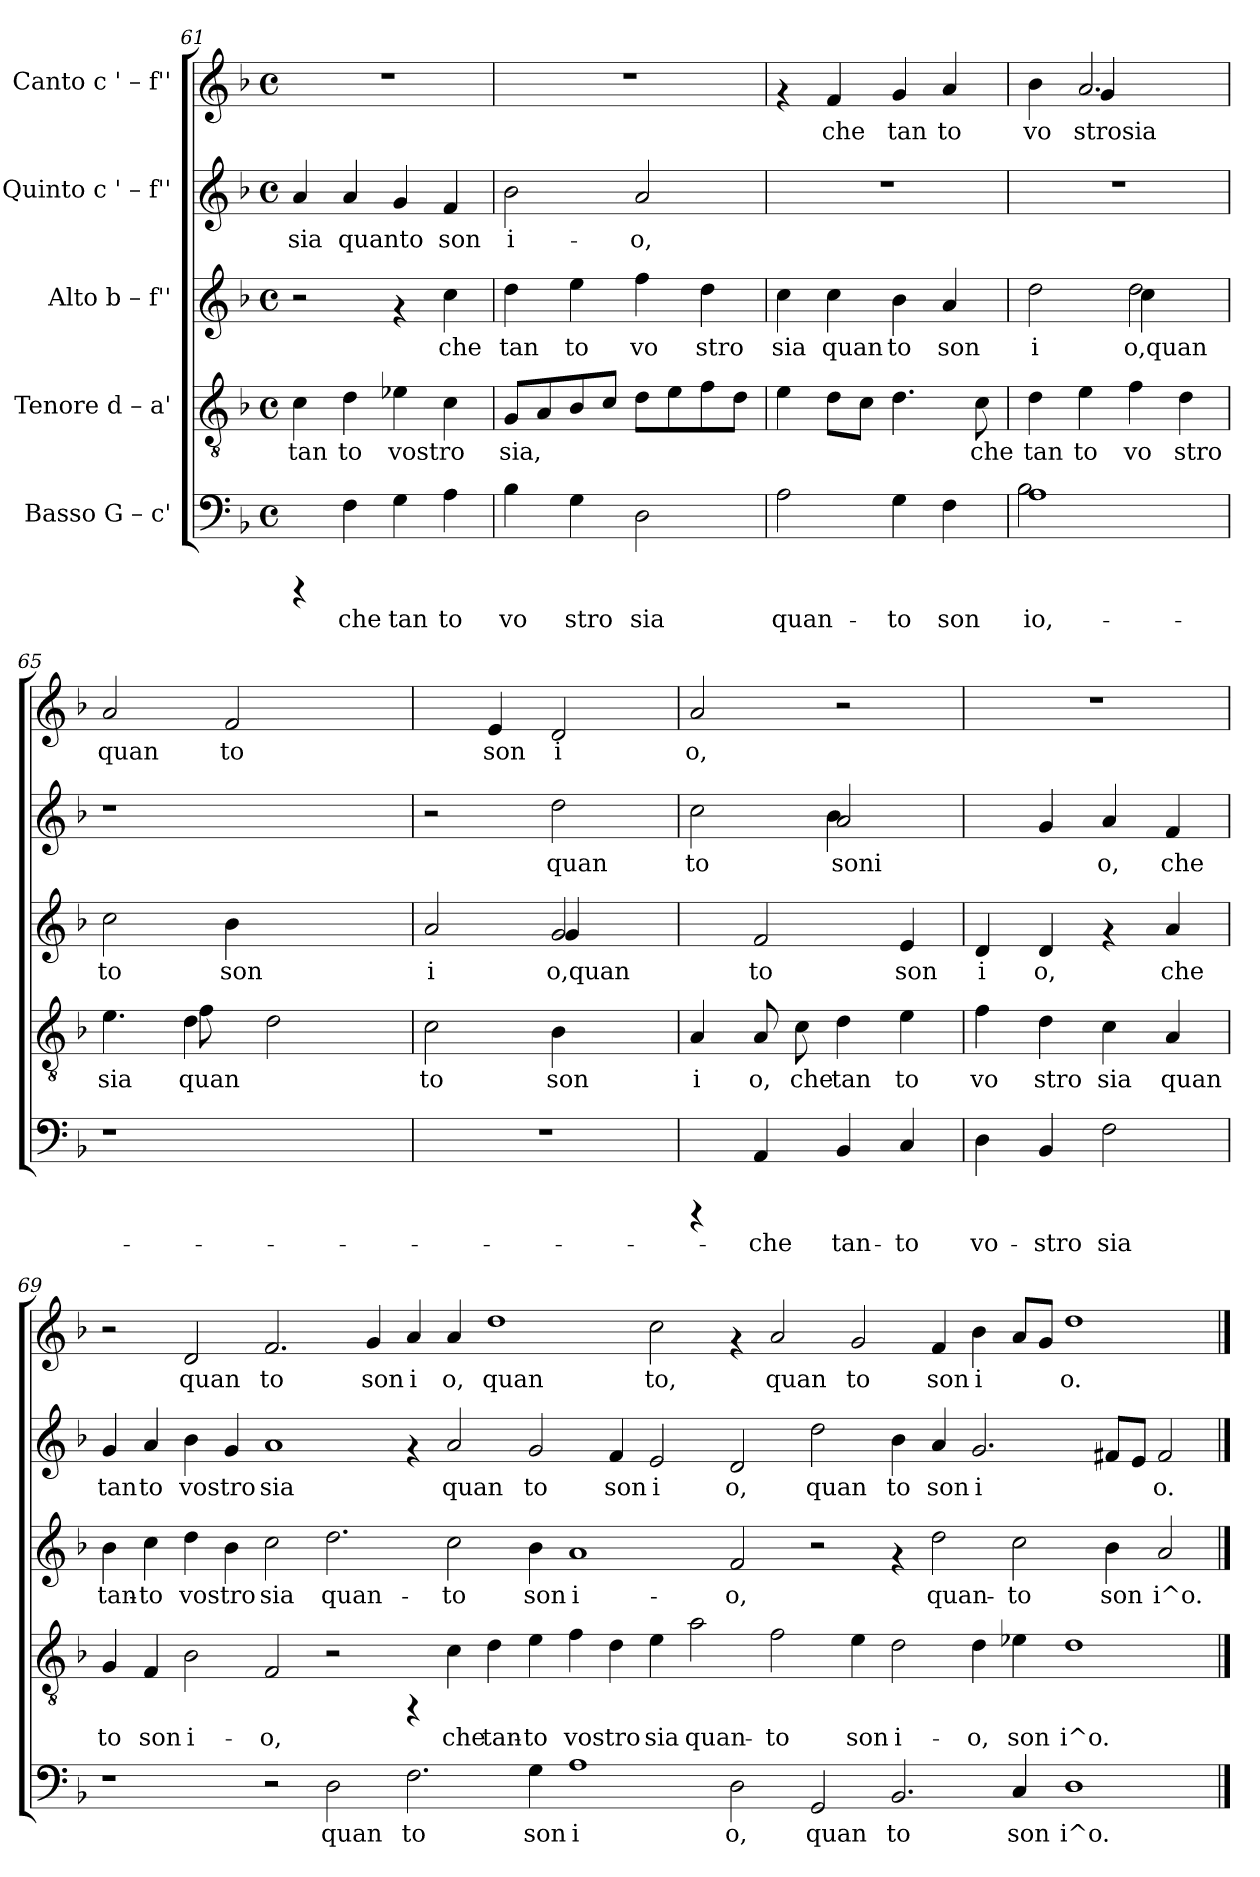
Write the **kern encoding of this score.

**kern	**text	**kern	**text	**kern	**text	**kern	**text	**kern	**text
*part5	*part5	*part4	*part4	*part3	*part3	*part2	*part2	*part1	*part1
*staff5	*staff5	*staff4	*staff4	*staff3	*staff3	*staff2	*staff2	*staff1	*staff1
*I"Basso  G – c'	*	*I"Tenore  d – a'	*	*I"Alto  b – f''	*	*I"Quinto  c ' – f''	*	*I"Canto  c ' – f''	*
*clefF4	*	*clefGv2	*	*clefG2	*	*clefG2	*	*clefG2	*
*k[b-]	*	*k[b-]	*	*k[b-]	*	*k[b-]	*	*k[b-]	*
*F:	*	*F:	*	*F:	*	*F:	*	*F:	*
*M4/4	*	*M4/4	*	*M4/4	*	*M4/4	*	*M4/4	*
*met(c)	*	*met(c)	*	*met(c)	*	*met(c)	*	*met(c)	*
=61	=61	=61	=61	=61	=61	=61	=61	=61	=61
!	!	!	!LO:LY:b:cj	!	!	!	!LO:LY:b:rj	!	!
4rCCC	.	4c\	tan	2r	.	4a/	sia	1r	.
!	!LO:LY:b:cj	!	!LO:LY:b:cj	!	!	!	!LO:LY:b:rj	!	!
4F\	che	4d\	to	.	.	4a/	quanto	.	.
!	!LO:LY:b:cj	!	!LO:LY:b:cj	!	!	!	!LO:LY:b:rj	!	!
4G\	tan	4e-X\	vostro	4rf	.	4g/	.	.	.
!	!LO:LY:b:cj	!	!LO:LY:b:cj	!	!LO:LY:b:cj	!	!LO:LY:b:rj	!	!
4A\	to	4c\	.	4cc\	che	4f/	son	.	.
=62	=62	=62	=62	=62	=62	=62	=62	=62	=62
!	!LO:LY:b:cj	!	!LO:LY:b:cj	!	!LO:LY:b:cj	!	!LO:LY:b:rj	!	!
4B-\	vo	8G/L	sia,	4dd\	tan	2b-\	i-	1r	.
!	!	!	!LO:LY:b:cj	!	!	!	!	!	!
.	.	8A/	.	.	.	.	.	.	.
!	!LO:LY:b:cj	!	!LO:LY:b:cj	!	!LO:LY:b:cj	!	!	!	!
4G\	stro	8B-/	.	4ee\	to	.	.	.	.
!	!	!	!LO:LY:b:cj	!	!	!	!	!	!
.	.	8c/J	.	.	.	.	.	.	.
!	!LO:LY:b:cj	!	!LO:LY:b:cj	!	!LO:LY:b:cj	!	!LO:LY:b:rj	!	!
2D\	sia	8d\L	.	4ff\	vo	2a/	-o,	.	.
!	!	!	!LO:LY:b:cj	!	!	!	!	!	!
.	.	8e\	.	.	.	.	.	.	.
!	!	!	!LO:LY:b:cj	!	!LO:LY:b:cj	!	!	!	!
.	.	8f\	.	4dd\	stro	.	.	.	.
!	!	!	!LO:LY:b:cj	!	!	!	!	!	!
.	.	8d\J	.	.	.	.	.	.	.
!!LO:LB:g=z
=63	=63	=63	=63	=63	=63	=63	=63	=63	=63
!	!LO:LY:b:cj	!	!LO:LY:b:cj	!	!LO:LY:b:cj	!	!	!	!
2A\	quan-	4e\	.	4cc\	sia	1r	.	4rf	.
!	!	!	!LO:LY:b:cj	!	!LO:LY:b:cj	!	!	!	!LO:LY:b:rj
.	.	8d\L	.	4cc\	quan	.	.	4f/	che
!	!	!	!LO:LY:b:cj	!	!	!	!	!	!
.	.	8c\J	.	.	.	.	.	.	.
!	!LO:LY:b:cj	!	!LO:LY:b:cj	!	!LO:LY:b:cj	!	!	!	!LO:LY:b:rj
4G\	-to	4.d\	.	4b-\	to	.	.	4g/	tan
!	!LO:LY:b:cj	!	!	!	!LO:LY:b:cj	!	!	!	!LO:LY:b:rj
4F\	son	.	.	4a/	son	.	.	4a/	to
!	!	!	!LO:LY:b:cj	!	!	!	!	!	!
.	.	8c\	che	.	.	.	.	.	.
=64	=64	=64	=64	=64	=64	=64	=64	=64	=64
*^	*	*	*	*	*	*	*	*	*
!	!	!LO:LY:b:cj	!	!LO:LY:b:cj	!	!LO:LY:b:cj	!	!	!	!LO:LY:b:rj
*	*	*	*	*	*^	*	*	*	*^	*
1A	2B-\	io,-	4d\	tan	2dd\	2ryy	i	1r	.	4b-\	4ryy	vo
!	!	!	!	!LO:LY:b:cj	!	!	!	!	!	!	!	!LO:LY:b:rj
.	.	.	4e\	to	.	.	.	.	.	2.a/	4g/	strosia
!	!	!	!	!LO:LY:b:cj	!	!	!LO:LY:b:cj	!	!	!	!	!
.	2ryy	.	4f\	vo	2dd\	4cc\	o,quan	.	.	.	2ryy	.
!	!	!	!	!LO:LY:b:cj	!	!	!	!	!	!	!	!
.	.	.	4d\	stro	.	4ryy	.	.	.	.	.	.
*v	*v	*	*	*	*	*	*	*	*	*v	*v	*
=65	=65	=65	=65	=65	=65	=65	=65	=65	=65	=65
!	!	!	!LO:LY:b:cj	!	!	!LO:LY:b:cj	!	!	!	!LO:LY:b:rj
*	*	*^	*	*v	*v	*	*	*	*	*
1r	.	4.e\	4.ryy	sia	2cc\	to	1r	.	2a/	quan
!	!	!	!	!LO:LY:b:cj	!	!	!	!	!	!
.	.	4d\	8f\	quan	.	.	.	.	.	.
!	!	!	!	!	!	!LO:LY:b:cj	!	!	!	!LO:LY:b:rj
.	.	.	2ryy	.	4b-\	son	.	.	2f/	to
!	!	!	!	!LO:LY:b:cj	!	!	!	!	!	!
.	.	2d\	.	.	.	.	.	.	.	.
.	.	.	.	.	4.ryy	.	.	.	.	.
8ryy	.	.	8ryy	.	.	.	8ryy	.	8ryy	.
=66	=66	=66	=66	=66	=66	=66	=66	=66	=66	=66
!	!	!	!	!LO:LY:b:cj	!	!LO:LY:b:cj	!	!	!	!
*	*	*v	*v	*	*^	*	*	*	*	*
1r	.	2c\	to	2a/	2ryy	i	2r	.	4ryy	.
!	!	!	!	!	!	!	!	!	!	!LO:LY:b:rj
.	.	.	.	.	.	.	.	.	4e/	son
!	!	!	!LO:LY:b:cj	!	!	!LO:LY:b:cj	!	!LO:LY:b:rj	!	!LO:LY:b:rj
.	.	4B-\	son	2g/	4g/	o,quan	2dd\	quan	2d/	i
.	.	4ryy	.	.	4ryy	.	.	.	.	.
=67	=67	=67	=67	=67	=67	=67	=67	=67	=67	=67
!	!	!	!LO:LY:b:cj	!	!	!	!	!LO:LY:b:rj	!	!LO:LY:b:rj
*	*	*	*	*v	*v	*	*^	*	*	*
4rCCC	.	4A/	i	4ryy	.	2cc\	2ryy	to	2a/	o,
!	!LO:LY:b:cj	!	!LO:LY:b:cj	!	!LO:LY:b:cj	!	!	!	!	!
4AA/	-che	8A/	o,	2f/	to	.	.	.	.	.
!	!	!	!LO:LY:b:cj	!	!	!	!	!	!	!
.	.	8c\	che	.	.	.	.	.	.	.
!	!LO:LY:b:cj	!	!LO:LY:b:cj	!	!	!	!	!LO:LY:b:rj	!	!
4BB-/	tan-	4d\	tan	.	.	2a/	4b-\	soni	2r	.
!	!LO:LY:b:cj	!	!LO:LY:b:cj	!	!LO:LY:b:cj	!	!	!	!	!
4C/	-to	4e\	to	4e/	son	.	4ryy	.	.	.
=68	=68	=68	=68	=68	=68	=68	=68	=68	=68	=68
!	!LO:LY:b:cj	!	!LO:LY:b:cj	!	!LO:LY:b:cj	!	!	!	!	!
*	*	*	*	*	*	*v	*v	*	*	*
4D\	vo-	4f\	vo	4d/	i	4ryy	.	1r	.
!	!LO:LY:b:cj	!	!LO:LY:b:cj	!	!LO:LY:b:cj	!	!LO:LY:b:rj	!	!
4BB-/	-stro	4d\	stro	4d/	o,	4g/	.	.	.
!	!LO:LY:b:cj	!	!LO:LY:b:cj	!	!	!	!LO:LY:b:rj	!	!
2F\	sia	4c\	sia	4rf	.	4a/	o,	.	.
!	!	!	!LO:LY:b:cj	!	!LO:LY:b:cj	!	!LO:LY:b:rj	!	!
.	.	4A/	quan	4a/	che	4f/	che	.	.
!!LO:PB:g=z
=69	=69	=69	=69	=69	=69	=69	=69	=69	=69
!	!	!	!LO:LY:b:cj	!	!LO:LY:b:cj	!	!LO:LY:b:rj	!	!
1r	.	4G/	to	4b-\	tan-	4g/	tan	2r	.
!	!	!	!LO:LY:b:cj	!	!LO:LY:b:cj	!	!LO:LY:b:rj	!	!
.	.	4F/	son	4cc\	-to	4a/	to	.	.
!	!	!	!LO:LY:b:cj	!	!LO:LY:b:cj	!	!LO:LY:b:rj	!	!LO:LY:b:rj
.	.	2B-\	i-	4dd\	vostro	4b-\	vostro	2d/	quan
!	!	!	!	!	!LO:LY:b:cj	!	!LO:LY:b:rj	!	!
.	.	.	.	4b-\	.	4g/	.	.	.
!	!	!	!LO:LY:b:cj	!	!LO:LY:b:cj	!	!LO:LY:b:rj	!	!LO:LY:b:rj
2r	.	2F/	-o,	2cc\	sia	1a	sia	2.f/	to
!	!LO:LY:b:cj	!	!	!	!LO:LY:b:cj	!	!	!	!
2D\	quan	2r	.	2.dd\	quan-	.	.	.	.
!	!	!	!	!	!	!	!	!	!LO:LY:b:rj
.	.	.	.	.	.	.	.	4g/	son
!	!LO:LY:b:cj	!	!	!	!	!	!	!	!LO:LY:b:rj
2.F\	to	4rFF	.	.	.	4rf	.	4a/	i
!	!	!	!LO:LY:b:cj	!	!LO:LY:b:cj	!	!LO:LY:b:rj	!	!LO:LY:b:rj
.	.	4c\	che	2cc\	-to	2a/	quan	4a/	o,
!	!	!	!LO:LY:b:cj	!	!	!	!	!	!LO:LY:b:rj
.	.	4d\	tan-	.	.	.	.	1dd	quan
!	!LO:LY:b:cj	!	!LO:LY:b:cj	!	!LO:LY:b:cj	!	!LO:LY:b:rj	!	!
4G\	son	4e\	-to	4b-\	son	2g/	to	.	.
!	!LO:LY:b:cj	!	!LO:LY:b:cj	!	!LO:LY:b:cj	!	!	!	!
1A	i	4f\	vostro	1a	i-	.	.	.	.
!	!	!	!LO:LY:b:cj	!	!	!	!LO:LY:b:rj	!	!
.	.	4d\	.	.	.	4f/	son	.	.
!	!	!	!LO:LY:b:cj	!	!	!	!LO:LY:b:rj	!	!LO:LY:b:rj
.	.	4e\	sia	.	.	2e/	i	2cc\	to,
!	!	!	!LO:LY:b:cj	!	!	!	!	!	!
.	.	2a\	quan-	.	.	.	.	.	.
!	!LO:LY:b:cj	!	!	!	!LO:LY:b:cj	!	!LO:LY:b:rj	!	!
2D\	o,	.	.	2f/	-o,	2d/	o,	4rf	.
!	!	!	!LO:LY:b:cj	!	!	!	!	!	!LO:LY:b:rj
.	.	2f\	-to	.	.	.	.	2a/	quan
!	!LO:LY:b:cj	!	!	!	!	!	!LO:LY:b:rj	!	!
2GG/	quan	.	.	2r	.	2dd\	quan	.	.
!	!	!	!LO:LY:b:cj	!	!	!	!	!	!LO:LY:b:rj
.	.	4e\	son	.	.	.	.	2g/	to
!	!LO:LY:b:cj	!	!LO:LY:b:cj	!	!	!	!LO:LY:b:rj	!	!
2.BB-/	to	2d\	i-	4rf	.	4b-\	to	.	.
!	!	!	!	!	!LO:LY:b:cj	!	!LO:LY:b:rj	!	!LO:LY:b:rj
.	.	.	.	2dd\	quan-	4a/	son	4f/	son
!	!	!	!LO:LY:b:cj	!	!	!	!LO:LY:b:rj	!	!LO:LY:b:rj
.	.	4d\	-o,	.	.	2.g/	i	4b-\	i
!	!LO:LY:b:cj	!	!LO:LY:b:cj	!	!LO:LY:b:cj	!	!	!	!LO:LY:b:rj
4C/	son	4e-X\	son	2cc\	-to	.	.	8a/L	.
!	!	!	!	!	!	!	!	!	!LO:LY:b:rj
.	.	.	.	.	.	.	.	8g/J	.
!	!LO:LY:b:cj	!	!LO:LY:b:cj	!	!	!	!	!	!LO:LY:b:rj
1D	i^o.	1d	i^o.-	.	.	.	.	1dd	o.
!	!	!	!	!	!LO:LY:b:cj	!	!LO:LY:b:rj	!	!
.	.	.	.	4b-\	son	8f#X/L	.	.	.
!	!	!	!	!	!	!	!LO:LY:b:rj	!	!
.	.	.	.	.	.	8e/J	.	.	.
!	!	!	!	!	!LO:LY:b:cj	!	!LO:LY:b:rj	!	!
.	.	.	.	2a/	i^o.-	2f#/	o.	.	.
==	==	==	==	==	==	==	==	==	==
*-	*-	*-	*-	*-	*-	*-	*-	*-	*-
